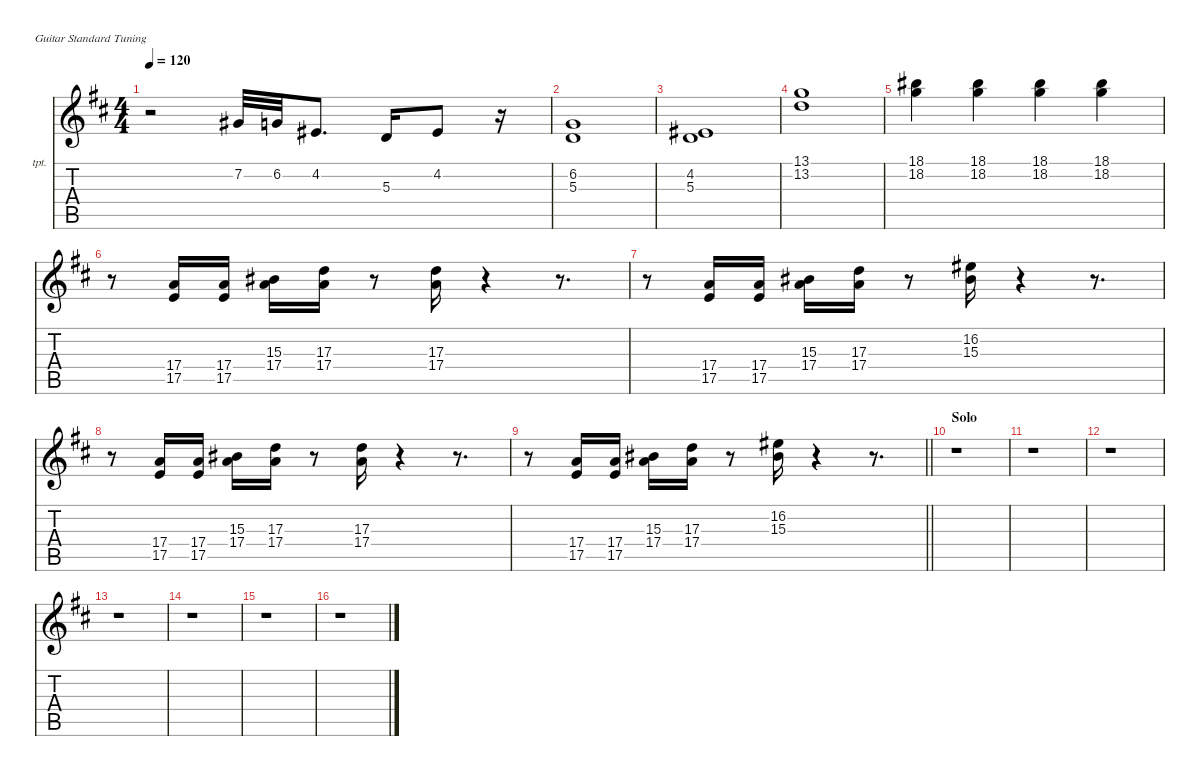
\defaultSystemsLayout 4
\hideDynamics
\bracketExtendMode nobrackets
\firstSystemTrackNameOrientation horizontal
\otherSystemsTrackNameOrientation horizontal
\track ("Trumpet" "tpt.") {instrument trumpet}
\staff {score tabs}
\tuning (E4 B3 G3 D3 A2 E2)
\displaytranspose 2
\ts (4 4)
\tempo 120
\clef g2
\ks d
r.2{dy f} 7.2{acc #}.32 6.2{acc forcenatural}.32 4.2{acc #}.8{d} 5.3{acc forcenatural}.16 4.2{acc #}.8 r.16 |
(6.2{acc forcenatural} 5.3{acc forcenatural}).1 |
(4.2{acc #} 5.3{acc forcenatural}).1 |
(13.1{acc forcenatural} 13.2{acc forcenatural}).1 |
(18.1{acc #} 18.2{acc forcenatural}).4 (18.1{acc #} 18.2{acc forcenatural}).4 (18.1{acc #} 18.2{acc forcenatural}).4 (18.1{acc #} 18.2{acc forcenatural}).4 |
r.8 (17.4{acc forcenatural} 17.5{acc forcenatural}).16 (17.4{acc forcenatural} 17.5{acc forcenatural}).16 (15.3{acc #} 17.4{acc forcenatural}).16 (17.3{acc forcenatural} 17.4{acc forcenatural}).16 r.8 (17.3{acc forcenatural} 17.4{acc forcenatural}).16 r.4 r.8{d} |
r.8 (17.4{acc forcenatural} 17.5{acc forcenatural}).16 (17.4{acc forcenatural} 17.5{acc forcenatural}).16 (15.3{acc #} 17.4{acc forcenatural}).16 (17.3{acc forcenatural} 17.4{acc forcenatural}).16 r.8 (16.2{acc #} 15.3{acc #}).16 r.4 r.8{d} |
r.8 (17.4{acc forcenatural} 17.5{acc forcenatural}).16 (17.4{acc forcenatural} 17.5{acc forcenatural}).16 (15.3{acc #} 17.4{acc forcenatural}).16 (17.3{acc forcenatural} 17.4{acc forcenatural}).16 r.8 (17.3{acc forcenatural} 17.4{acc forcenatural}).16 r.4 r.8{d} |
\barLineRight lightlight
r.8 (17.4{acc forcenatural} 17.5{acc forcenatural}).16 (17.4{acc forcenatural} 17.5{acc forcenatural}).16 (15.3{acc #} 17.4{acc forcenatural}).16 (17.3{acc forcenatural} 17.4{acc forcenatural}).16 r.8 (16.2{acc #} 15.3{acc #}).16 r.4 r.8{d} |
\section ("" "Solo")
r.1 |
r.1 |
r.1 |
r.1 |
r.1 |
r.1 |
r.1
